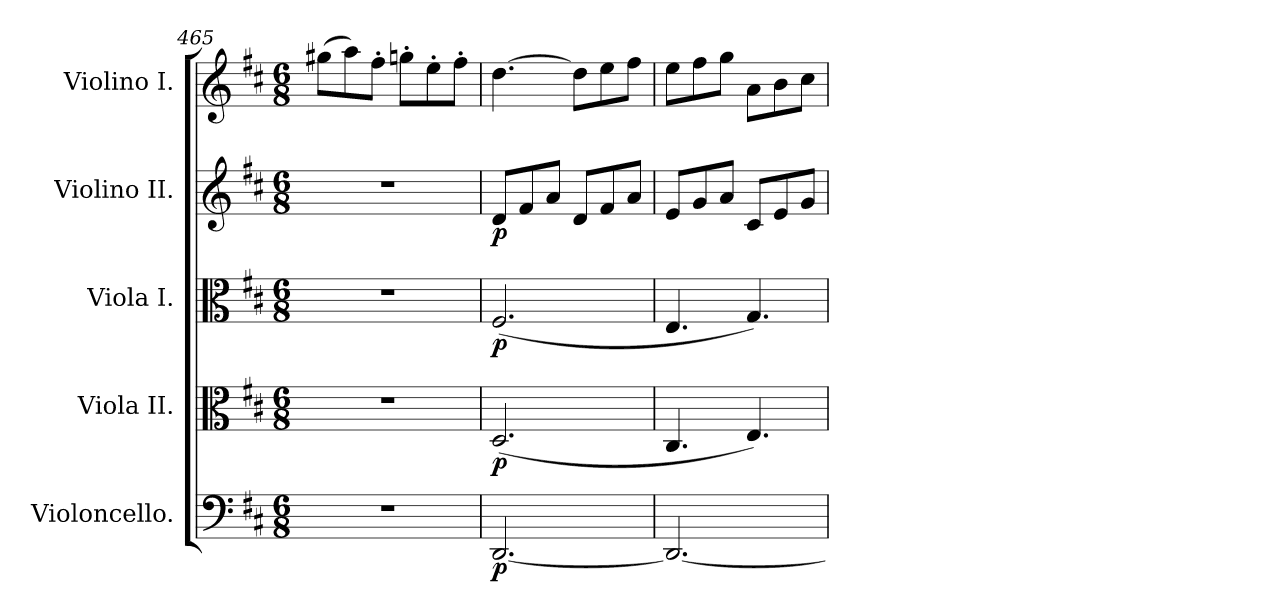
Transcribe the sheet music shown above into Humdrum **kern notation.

**kern	**dynam	**kern	**dynam	**kern	**dynam	**kern	**dynam	**kern
*part5	*part5	*part4	*part4	*part3	*part3	*part2	*part2	*part1
*staff5	*staff5	*staff4	*staff4	*staff3	*staff3	*staff2	*staff2	*staff1
*I"Violoncello.	*	*I"Viola II.	*	*I"Viola I.	*	*I"Violino II.	*	*I"Violino I.
*I'Vc	*	*I'Vla	*	*I'Vla	*	*I'Vln	*	*I'Vln
*clefF4	*	*clefC3	*	*clefC3	*	*clefG2	*	*clefG2
*k[f#c#]	*	*k[f#c#]	*	*k[f#c#]	*	*k[f#c#]	*	*k[f#c#]
*M6/8	*	*M6/8	*	*M6/8	*	*M6/8	*	*M6/8
=465	=465	=465	=465	=465	=465	=465	=465	=465
2.r	.	2.r	.	2.r	.	2.r	.	(>8gg#X\L
.	.	.	.	.	.	.	.	8aa\)
.	.	.	.	.	.	.	.	8ff#'\J
.	.	.	.	.	.	.	.	8ggn'\L
.	.	.	.	.	.	.	.	8ee'\
.	.	.	.	.	.	.	.	8ff#'\J
!!LO:PB:g=z
=466	=466	=466	=466	=466	=466	=466	=466	=466
!	!LO:DY:b	!	!LO:DY:b	!	!LO:DY:b	!	!LO:DY:b	!
[2.DD/	p	(<2.D/	p	(<2.F#/	p	8d/L	p	[4.dd\
.	.	.	.	.	.	8f#/	.	.
.	.	.	.	.	.	8a/J	.	.
.	.	.	.	.	.	8d/L	.	8dd\L]
.	.	.	.	.	.	8f#/	.	8ee\
.	.	.	.	.	.	8a/J	.	8ff#\J
=467	=467	=467	=467	=467	=467	=467	=467	=467
2.DD/_	.	4.C#/	.	4.E/	.	8e/L	.	8ee\L
.	.	.	.	.	.	8g/	.	8ff#\
.	.	.	.	.	.	8a/J	.	8gg\J
.	.	4.E/)	.	4.G/)	.	8c#/L	.	8a\L
.	.	.	.	.	.	8e/	.	8b\
.	.	.	.	.	.	8g/J	.	8cc#\J
=	=	=	=	=	=	=	=	=
*-	*-	*-	*-	*-	*-	*-	*-	*-
